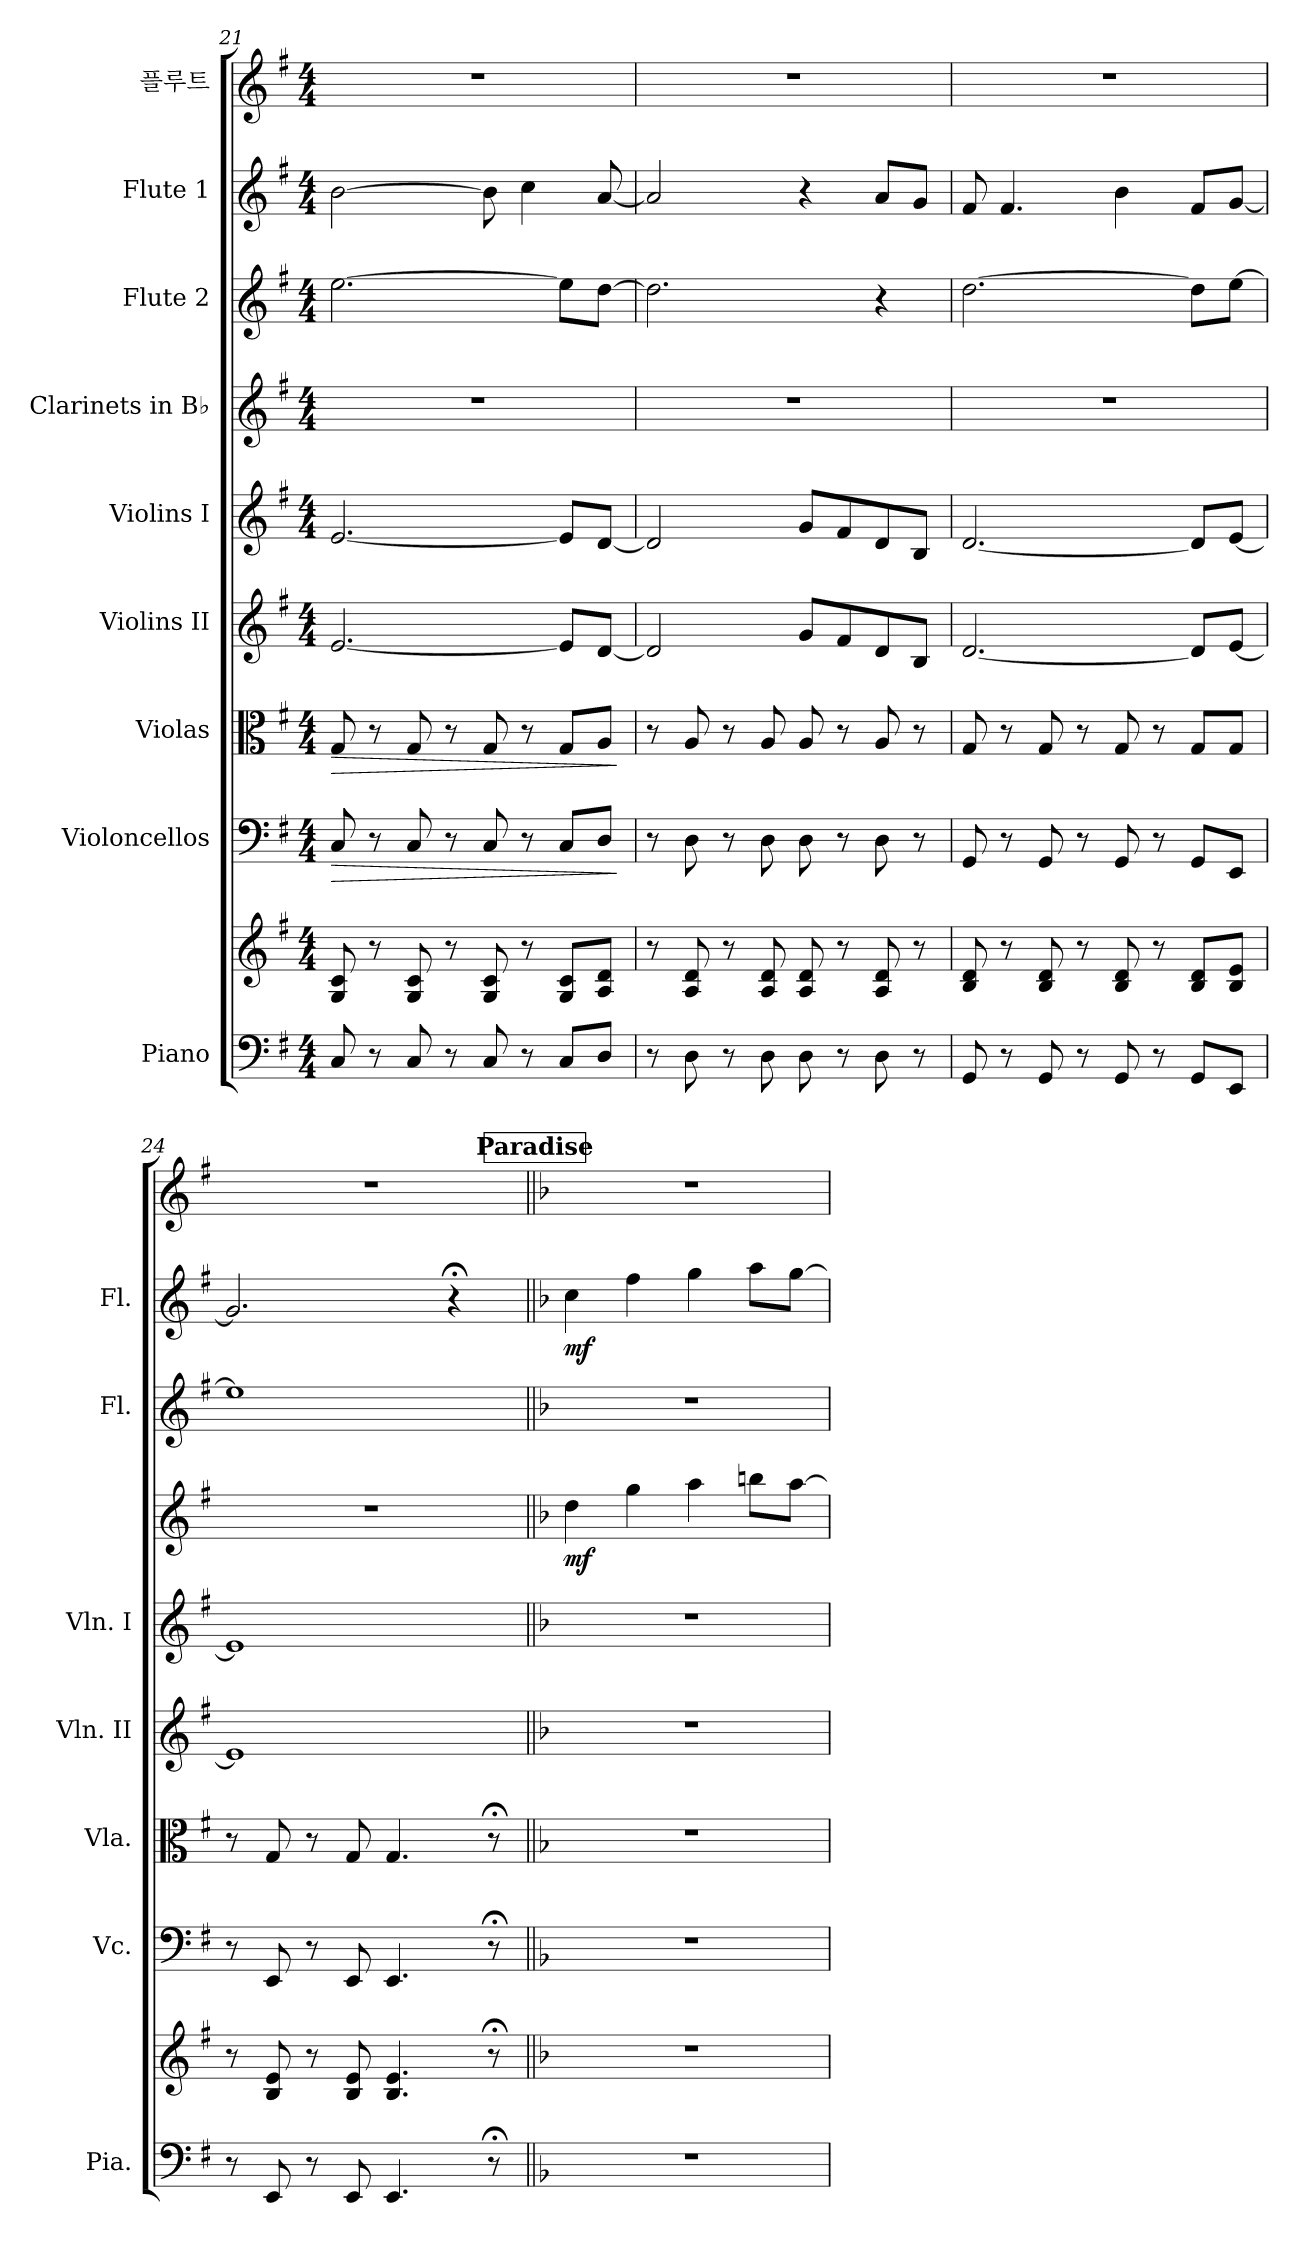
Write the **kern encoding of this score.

**kern	**kern	**kern	**dynam	**kern	**dynam	**kern	**kern	**kern	**dynam	**kern	**kern	**dynam	**kern
*part9	*part9	*part8	*part8	*part7	*part7	*part6	*part5	*part4	*part4	*part3	*part2	*part2	*part1
*staff10	*staff9	*staff8	*staff8	*staff7	*staff7	*staff6	*staff5	*staff4	*staff4	*staff3	*staff2	*staff2	*staff1
*I"Piano	*	*I"Violoncellos	*	*I"Violas	*	*I"Violins II	*I"Violins I	*I"Clarinets in B♭	*	*I"Flute 2	*I"Flute 1	*	*I"플루트
*I'Pia.	*	*I'Vc.	*	*I'Vla.	*	*I'Vln. II	*I'Vln. I	*	*	*I'Fl.	*I'Fl.	*	*
*clefF4	*clefG2	*clefF4	*	*clefC3	*	*clefG2	*clefG2	*clefG2	*	*clefG2	*clefG2	*	*clefG2
*	*	*	*	*	*	*	*	*ITrd1c2	*	*	*	*	*
*k[f#]	*k[f#]	*k[f#]	*	*k[f#]	*	*k[f#]	*k[f#]	*k[b-]	*	*k[f#]	*k[f#]	*	*k[f#]
*M4/4	*M4/4	*M4/4	*	*M4/4	*	*M4/4	*M4/4	*M4/4	*	*M4/4	*M4/4	*	*M4/4
=21	=21	=21	=21	=21	=21	=21	=21	=21	=21	=21	=21	=21	=21
!	!	!	!LO:HP:b	!	!LO:HP:b	!	!	!	!	!	!	!	!
8C/	8G/ 8c/	8C/	>	8G/	>	[2.e/	[2.e/	1r	.	[2.ee\	[2b\	.	1r
8r	8r	8r	.	8r	.	.	.	.	.	.	.	.	.
8C/	8G/ 8c/	8C/	.	8G/	.	.	.	.	.	.	.	.	.
8r	8r	8r	.	8r	.	.	.	.	.	.	.	.	.
8C/	8G/ 8c/	8C/	.	8G/	.	.	.	.	.	.	8b\]	.	.
8r	8r	8r	.	8r	.	.	.	.	.	.	4cc\	.	.
8C/L	8G/ 8c/L	8C/L	.	8G/L	.	8e/L]	8e/L]	.	.	8ee\L]	.	.	.
8D/J	8A/ 8d/J	8D/J	.	8A/J	.	[8d/J	[8d/J	.	.	[8dd\J	[8a/	.	.
.	.	.	]	.	]	.	.	.	.	.	.	.	.
=22	=22	=22	=22	=22	=22	=22	=22	=22	=22	=22	=22	=22	=22
8r	8r	8r	.	8r	.	2d/]	2d/]	1r	.	2.dd\]	2a/]	.	1r
8D\	8A/ 8d/	8D\	.	8A/	.	.	.	.	.	.	.	.	.
8r	8r	8r	.	8r	.	.	.	.	.	.	.	.	.
8D\	8A/ 8d/	8D\	.	8A/	.	.	.	.	.	.	.	.	.
8D\	8A/ 8d/	8D\	.	8A/	.	8g/L	8g/L	.	.	.	4r	.	.
8r	8r	8r	.	8r	.	8f#/	8f#/	.	.	.	.	.	.
8D\	8A/ 8d/	8D\	.	8A/	.	8d/	8d/	.	.	4r	8a/L	.	.
8r	8r	8r	.	8r	.	8B/J	8B/J	.	.	.	8g/J	.	.
=23	=23	=23	=23	=23	=23	=23	=23	=23	=23	=23	=23	=23	=23
8GG/	8B/ 8d/	8GG/	.	8G/	.	[2.d/	[2.d/	1r	.	[2.dd\	8f#/	.	1r
8r	8r	8r	.	8r	.	.	.	.	.	.	4.f#/	.	.
8GG/	8B/ 8d/	8GG/	.	8G/	.	.	.	.	.	.	.	.	.
8r	8r	8r	.	8r	.	.	.	.	.	.	.	.	.
8GG/	8B/ 8d/	8GG/	.	8G/	.	.	.	.	.	.	4b\	.	.
8r	8r	8r	.	8r	.	.	.	.	.	.	.	.	.
8GG/L	8B/ 8d/L	8GG/L	.	8G/L	.	8d/L]	8d/L]	.	.	8dd\L]	8f#/L	.	.
8EE/J	8B/ 8e/J	8EE/J	.	8G/J	.	[8e/J	[8e/J	.	.	[8ee\J	[8g/J	.	.
=24	=24	=24	=24	=24	=24	=24	=24	=24	=24	=24	=24	=24	=24
8r	8r	8r	.	8r	.	1e]	1e]	1r	.	1ee]	2.g/]	.	1r
8EE/	8B/ 8e/	8EE/	.	8G/	.	.	.	.	.	.	.	.	.
8r	8r	8r	.	8r	.	.	.	.	.	.	.	.	.
8EE/	8B/ 8e/	8EE/	.	8G/	.	.	.	.	.	.	.	.	.
4.EE/	4.B/ 4.e/	4.EE/	.	4.G/	.	.	.	.	.	.	.	.	.
.	.	.	.	.	.	.	.	.	.	.	4r;<	.	.
8r;<	8r;<	8r;<	.	8r;<	.	.	.	.	.	.	.	.	.
!!LO:REH:place=s1:a:B:fs=14:t=Paradise
=25||	=25||	=25||	=25||	=25||	=25||	=25||	=25||	=25||	=25||	=25||	=25||	=25||	=25||
*k[b-]	*k[b-]	*k[b-]	*	*k[b-]	*	*k[b-]	*k[b-]	*k[b-e-a-]	*	*k[b-]	*k[b-]	*	*k[b-]
!	!	!	!	!	!	!	!	!	!LO:DY:b	!	!	!LO:DY:b	!
1r	1r	1r	.	1r	.	1r	1r	4cc\	mf	1r	4cc\	mf	1r
.	.	.	.	.	.	.	.	4ff\	.	.	4ff\	.	.
.	.	.	.	.	.	.	.	4gg\	.	.	4gg\	.	.
.	.	.	.	.	.	.	.	8aan\L	.	.	8aa\L	.	.
.	.	.	.	.	.	.	.	[8gg\J	.	.	[8gg\J	.	.
=	=	=	=	=	=	=	=	=	=	=	=	=	=
*-	*-	*-	*-	*-	*-	*-	*-	*-	*-	*-	*-	*-	*-
